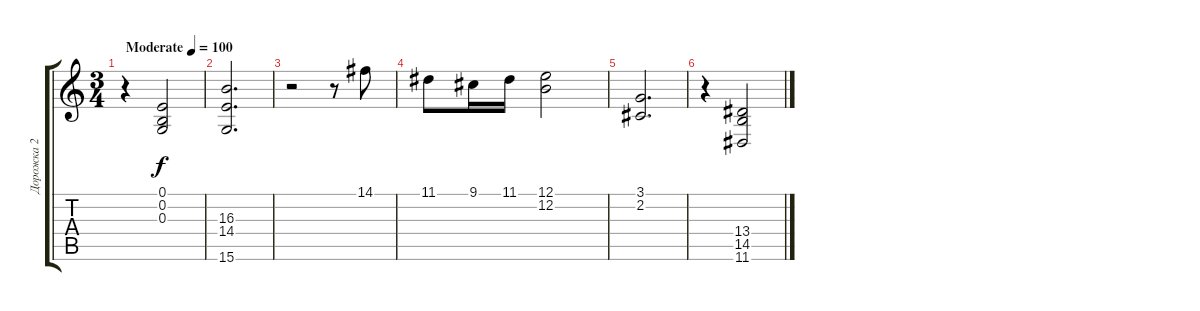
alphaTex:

\track ("Дорожка 2" "Дорожка 2") {instrument acousticgrandpiano}
\staff {score tabs}
\tuning (E4 B3 G3 D3 A2 E2) {hide}
\ts (3 4)
\tempo (100 "Moderate")
\clef g2
\ks c
r.4{dy f instrument acousticgrandpiano} (0.1 0.2 0.3).2 |
(16.3 14.4 15.6).2{d} |
r.2 r.8 14.1.8 |
11.1.8 9.1.16 11.1.16 (12.1 12.2).2 |
(3.1 2.2).2{d} |
r.4 (13.4 14.5 11.6).2
